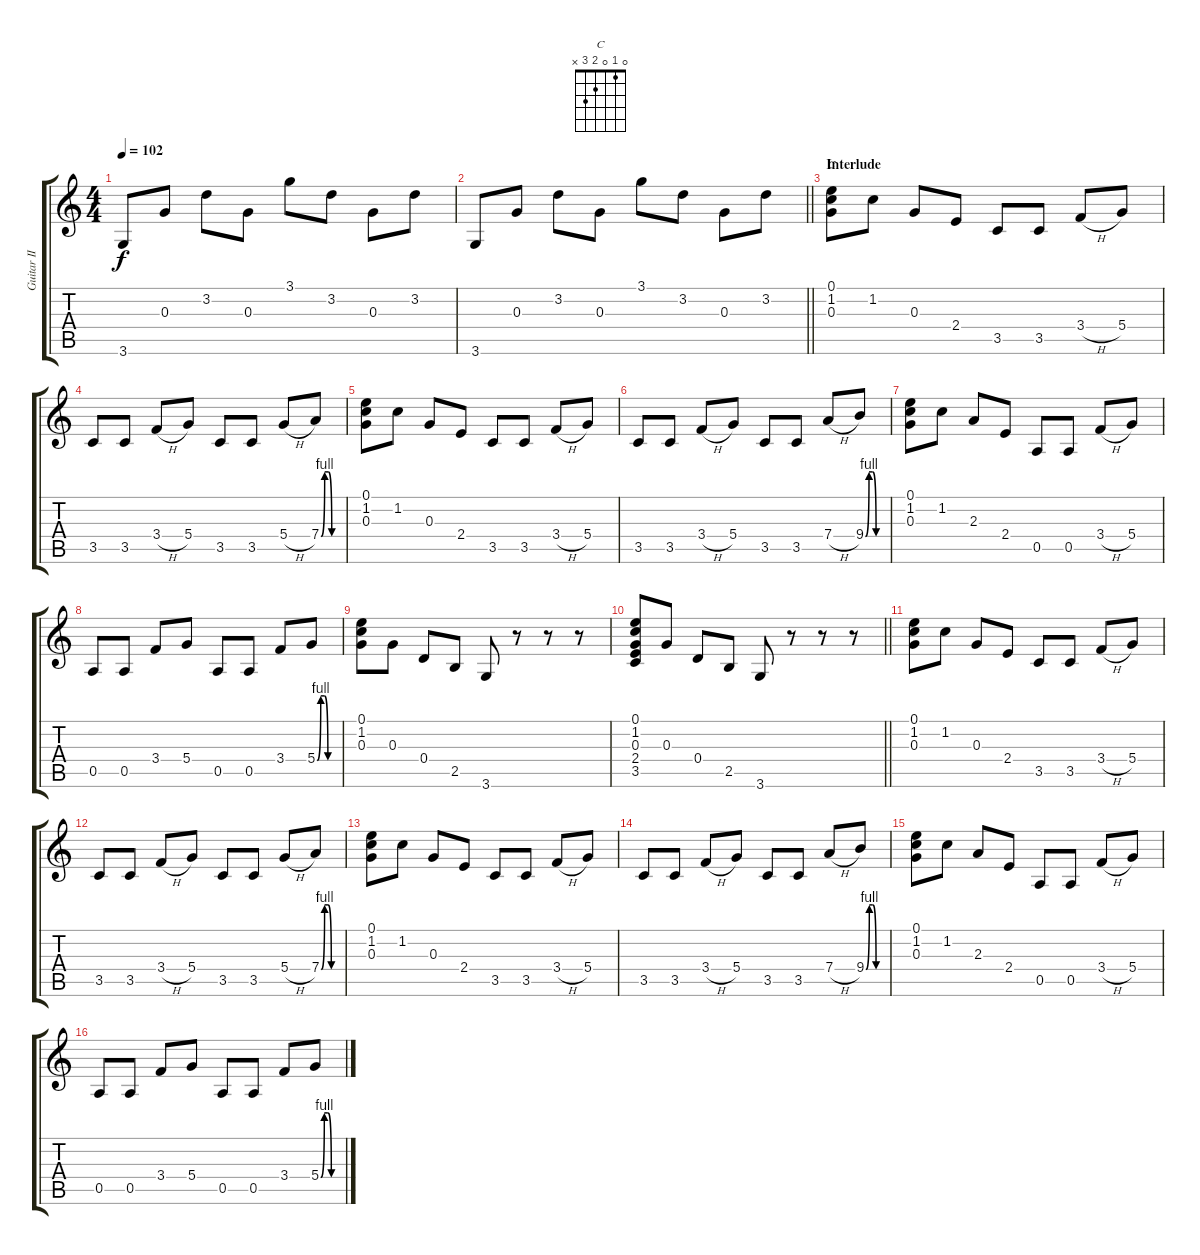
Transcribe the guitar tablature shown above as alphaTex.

\track ("Guitar II" "Guitar II") {instrument acousticguitarsteel}
\staff {score tabs}
\tuning (E4 B3 G3 D3 A2 E2) {hide}
\chord ("C" 0 1 0 2 3 x)
\ts (4 4)
\tempo 102
\clef g2
\ks c
3.6.8{dy f} 0.3.8 3.2.8 0.3.8 3.1.8 3.2.8 0.3.8 3.2.8 |
\barLineRight lightlight
3.6.8 0.3.8 3.2.8 0.3.8 3.1.8 3.2.8 0.3.8 3.2.8 |
\section ("" "Interlude")
(0.1 1.2 0.3).8{ch "C"} 1.2.8 0.3.8 2.4.8 3.5.8 3.5.8 3.4{h}.8 5.4.8 |
3.5.8 3.5.8 3.4{h}.8 5.4.8 3.5.8 3.5.8 5.4{h}.8 7.4{be (custom 0 0 10 4 20 4 30 0 60 0)}.8 |
(0.1 1.2 0.3).8 1.2.8 0.3.8 2.4.8 3.5.8 3.5.8 3.4{h}.8 5.4.8 |
3.5.8 3.5.8 3.4{h}.8 5.4.8 3.5.8 3.5.8 7.4{h}.8 9.4{be (custom 0 0 10 4 20 4 30 0 60 0)}.8 |
(0.1 1.2 0.3).8 1.2.8 2.3.8 2.4.8 0.5.8 0.5.8 3.4{h}.8 5.4.8 |
0.5.8 0.5.8 3.4.8 5.4.8 0.5.8 0.5.8 3.4.8 5.4{be (custom 0 0 10 4 20 4 30 0 60 0)}.8 |
(0.1 1.2 0.3).8 0.3.8 0.4.8 2.5.8 3.6.8 r.8 r.8 r.8 |
\barLineRight lightlight
(0.1 1.2 0.3 2.4 3.5).8 0.3.8 0.4.8 2.5.8 3.6.8 r.8 r.8 r.8 |
(0.1 1.2 0.3).8 1.2.8 0.3.8 2.4.8 3.5.8 3.5.8 3.4{h}.8 5.4.8 |
3.5.8 3.5.8 3.4{h}.8 5.4.8 3.5.8 3.5.8 5.4{h}.8 7.4{be (custom 0 0 10 4 20 4 30 0 60 0)}.8 |
(0.1 1.2 0.3).8 1.2.8 0.3.8 2.4.8 3.5.8 3.5.8 3.4{h}.8 5.4.8 |
3.5.8 3.5.8 3.4{h}.8 5.4.8 3.5.8 3.5.8 7.4{h}.8 9.4{be (custom 0 0 10 4 20 4 30 0 60 0)}.8 |
(0.1 1.2 0.3).8 1.2.8 2.3.8 2.4.8 0.5.8 0.5.8 3.4{h}.8 5.4.8 |
0.5.8 0.5.8 3.4.8 5.4.8 0.5.8 0.5.8 3.4.8 5.4{be (custom 0 0 10 4 20 4 30 0 60 0)}.8
